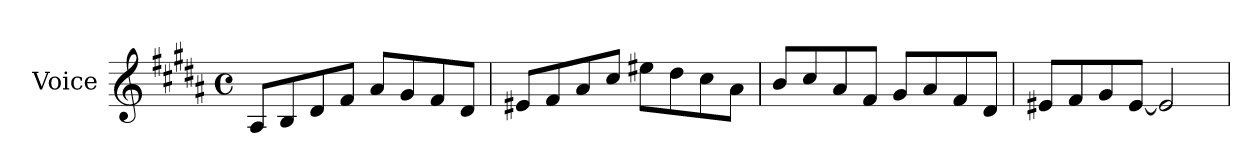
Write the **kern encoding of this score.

**kern
*part1
*staff1
*I"Voice
*I'Voice
*clefG2
*k[f#c#g#d#a#]
*M4/4
*met(c)
=1
8A#/L
8B/
8d#/
8f#/J
8a#/L
8g#/
8f#/
8d#/J
=2
8e#X/L
8f#/
8a#/
8cc#/J
8ee#X\L
8dd#\
8cc#\
8a#\J
=3
8b/L
8cc#/
8a#/
8f#/J
8g#/L
8a#/
8f#/
8d#/J
=4
8e#X/L
8f#/
8g#/
[<8e#/J
2e#/]
=
*-
